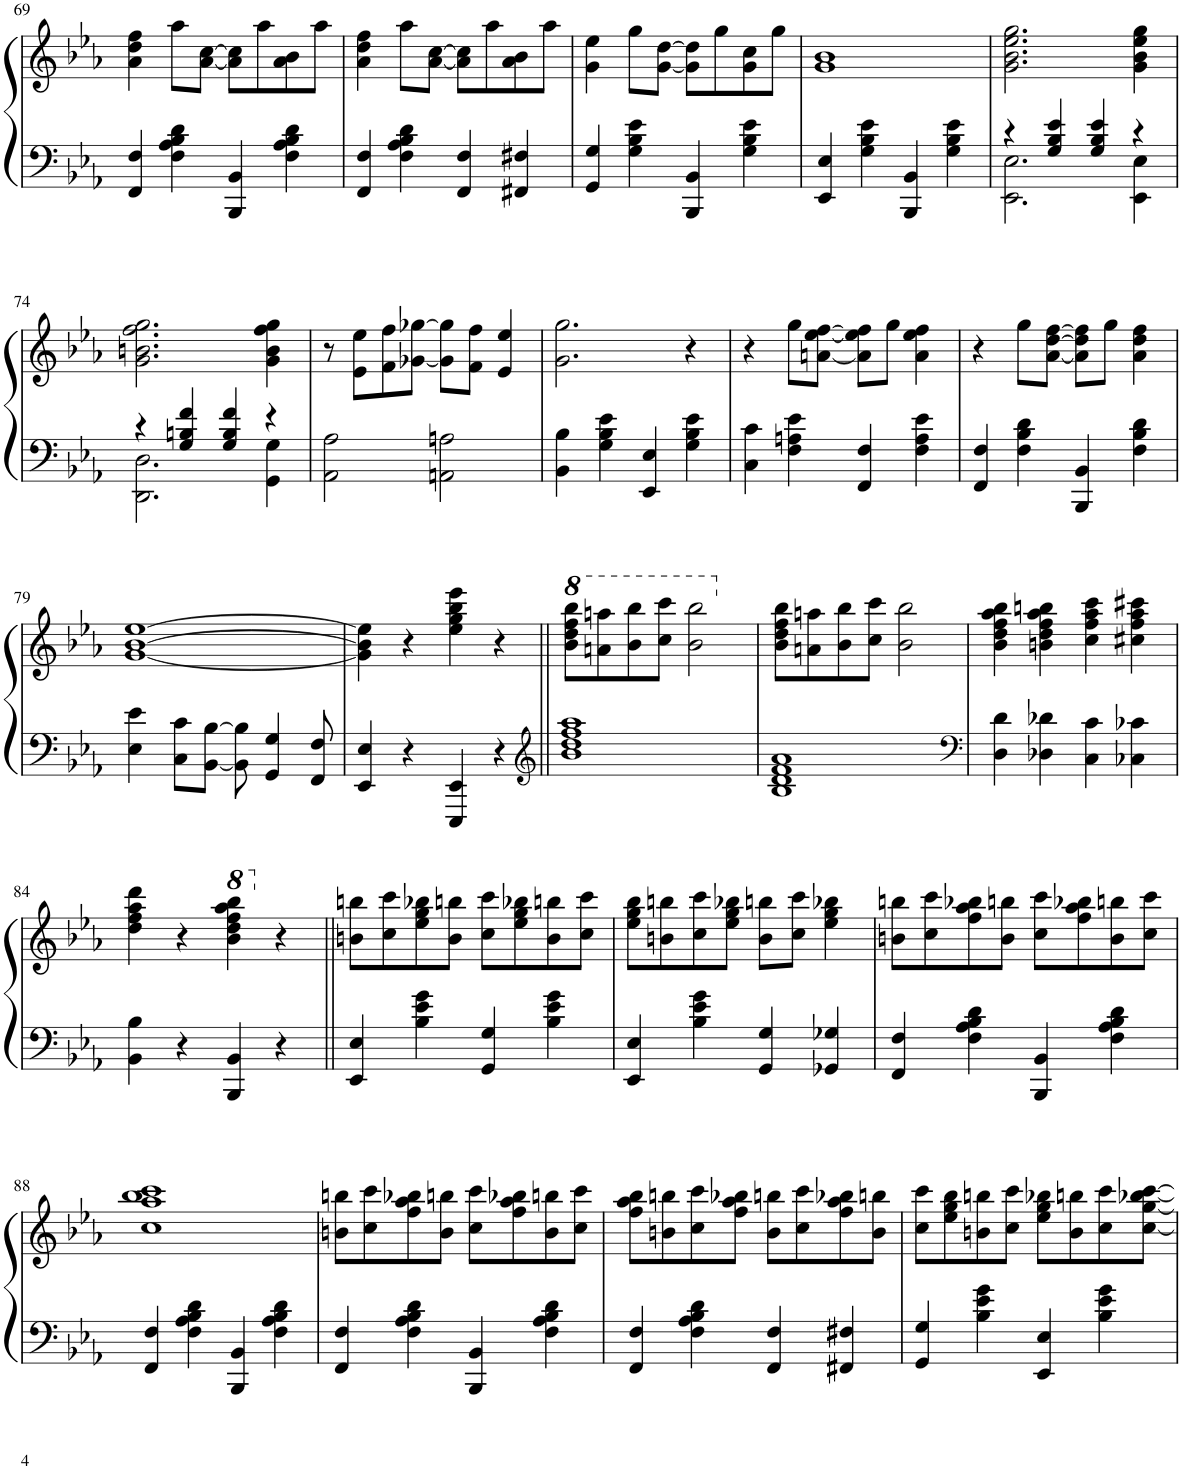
**kern	**kern
*part1	*part1
*staff2	*staff1
*I"Piano	*
*I'Pno.	*
!!LO:PB:g=z
*clefF4	*clefG2
*k[b-e-a-]	*k[b-e-a-]
*M2/2	*M2/2
*met(c|)	*met(c|)
=69	=69
4FF/ 4F/	4a-\ 4dd\ 4ff\
4F\ 4A-\ 4B-\ 4d\	8aa-\L
.	[8a-\ [8cc\J
4BBB-/ 4BB-/	8a-\] 8cc\]L
.	8aa-\
4F\ 4A-\ 4B-\ 4d\	8a-\ 8b-\
.	8aa-\J
=70	=70
4FF/ 4F/	4a-\ 4dd\ 4ff\
4F\ 4A-\ 4B-\ 4d\	8aa-\L
.	[8a-\ [8cc\J
4FF/ 4F/	8a-\] 8cc\]L
.	8aa-\
4FF#X/ 4F#X/	8a-\ 8b-\
.	8aa-\J
=71	=71
4GG/ 4G/	4g\ 4ee-\
4G\ 4B-\ 4e-\	8gg\L
.	[8g\ [8dd\J
4BBB-/ 4BB-/	8g\] 8dd\]L
.	8gg\
4G\ 4B-\ 4e-\	8g\ 8cc\
.	8gg\J
=72	=72
4EE-/ 4E-/	1g 1b-
4G\ 4B-\ 4e-\	.
4BBB-/ 4BB-/	.
4G\ 4B-\ 4e-\	.
=73	=73
*^	*
4r	2.EE-\ 2.E-\	2.g\ 2.b-\ 2.ee-\ 2.gg\
4G/ 4B-/ 4e-/	.	.
4G/ 4B-/ 4e-/	.	.
4r	4EE-\ 4E-\	4g\ 4b-\ 4ee-\ 4gg\
!!LO:LB:g=z
=74	=74	=74
4r	2.DD\ 2.D\	2.g\ 2.bn\ 2.ff\ 2.gg\
4G/ 4Bn/ 4f/	.	.
4G/ 4B/ 4f/	.	.
4r	4GG\ 4G\	4g\ 4b\ 4ff\ 4gg\
*v	*v	*
=75	=75
2AA-\ 2A-\	8r
.	8e-\ 8ee-\L
.	8f\ 8ff\
.	[8g-X\ [8gg-X\J
2AAn\ 2An\	8g-\] 8gg-\]L
.	8f\ 8ff\J
.	4e-/ 4ee-/
=76	=76
4BB-\ 4B-\	2.g\ 2.gg\
4G\ 4B-\ 4e-\	.
4EE-/ 4E-/	.
4G\ 4B-\ 4e-\	4r
=77	=77
4C\ 4c\	4r
4F\ 4An\ 4e-\	8gg\L
.	[8an\ [8ee-\ [8ff\J
4FF/ 4F/	8a\] 8ee-\] 8ff\]L
.	8gg\J
4F\ 4A\ 4e-\	4a\ 4ee-\ 4ff\
=78	=78
4FF/ 4F/	4r
4F\ 4B-\ 4d\	8gg\L
.	[8a-\ [8dd\ [8ff\J
4BBB-/ 4BB-/	8a-\] 8dd\] 8ff\]L
.	8gg\J
4F\ 4B-\ 4d\	4a-\ 4dd\ 4ff\
!!LO:LB:g=z
=79	=79
4E-\ 4e-\	[1g [1b- [1ee-
8C\ 8c\L	.
[8BB-\ [8B-\J	.
8BB-\] 8B-\]	.
4GG/ 4G/	.
8FF/ 8F/	.
=80	=80
4EE-/ 4E-/	4g\] 4b-\] 4ee-\]
4r	4r
4EEE-/ 4EE-/	4ee-\ 4gg\ 4bb-\ 4eee-\
4r	4r
=81||	=81||
*clefG2	*
*	*8va
1b- 1dd 1ff 1aa-	8bb-\ 8ddd\ 8fff\ 8bbb-\L
.	8aan\ 8aaan\
.	8bb-\ 8bbb-\
.	8ccc\ 8cccc\J
.	2bb-\ 2bbb-\
=82	=82
*	*X8va
1B- 1d 1f 1a-	8b-\ 8dd\ 8ff\ 8bb-\L
.	8an\ 8aan\
.	8b-\ 8bb-\
.	8cc\ 8ccc\J
.	2b-\ 2bb-\
=83	=83
*clefF4	*
4D\ 4d\	4b-\ 4dd\ 4ff\ 4aa-\ 4bb-\
4D-X\ 4d-X\	4bn\ 4dd\ 4ff\ 4aa-\ 4bbn\
4C\ 4c\	4cc\ 4ff\ 4aa-\ 4ccc\
4C-X\ 4c-X\	4cc#X\ 4ff\ 4aa-\ 4ccc#X\
!!LO:LB:g=z
=84	=84
4BB-\ 4B-\	4dd\ 4ff\ 4aa-\ 4ddd\
4r	4r
*	*8va
4BBB-/ 4BB-/	4bb-\ 4ddd\ 4fff\ 4aaa-\ 4bbb-\
*	*X8va
4r	4r
=85||	=85||
4EE-/ 4E-/	8bn\ 8bbn\L
.	8cc\ 8ccc\
4B-\ 4e-\ 4g\	8ee-\ 8gg\ 8bb-X\
.	8b\ 8bbn\J
4GG/ 4G/	8cc\ 8ccc\L
.	8ee-\ 8gg\ 8bb-X\
4B-\ 4e-\ 4g\	8b\ 8bbn\
.	8cc\ 8ccc\J
=86	=86
4EE-/ 4E-/	8ee-\ 8gg\ 8bb-\L
.	8bn\ 8bbn\
4B-\ 4e-\ 4g\	8cc\ 8ccc\
.	8ee-\ 8gg\ 8bb-X\J
4GG/ 4G/	8b\ 8bbn\L
.	8cc\ 8ccc\J
4GG-X/ 4G-X/	4ee-\ 4gg\ 4bb-X\
=87	=87
4FF/ 4F/	8bn\ 8bbn\L
.	8cc\ 8ccc\
4F\ 4A-\ 4B-\ 4d\	8ff\ 8aa-\ 8bb-X\
.	8b\ 8bbn\J
4BBB-/ 4BB-/	8cc\ 8ccc\L
.	8ff\ 8aa-\ 8bb-X\
4F\ 4A-\ 4B-\ 4d\	8b\ 8bbn\
.	8cc\ 8ccc\J
!!LO:LB:g=z
=88	=88
4FF/ 4F/	1cc 1aa- 1bb- 1ccc
4F\ 4A-\ 4B-\ 4d\	.
4BBB-/ 4BB-/	.
4F\ 4A-\ 4B-\ 4d\	.
=89	=89
4FF/ 4F/	8bn\ 8bbn\L
.	8cc\ 8ccc\
4F\ 4A-\ 4B-\ 4d\	8ff\ 8aa-\ 8bb-X\
.	8b\ 8bbn\J
4BBB-/ 4BB-/	8cc\ 8ccc\L
.	8ff\ 8aa-\ 8bb-X\
4F\ 4A-\ 4B-\ 4d\	8b\ 8bbn\
.	8cc\ 8ccc\J
=90	=90
4FF/ 4F/	8ff\ 8aa-\ 8bb-\L
.	8bn\ 8bbn\
4F\ 4A-\ 4B-\ 4d\	8cc\ 8ccc\
.	8ff\ 8aa-\ 8bb-X\J
4FF/ 4F/	8b\ 8bbn\L
.	8cc\ 8ccc\
4FF#X/ 4F#X/	8ff\ 8aa-\ 8bb-X\
.	8b\ 8bbn\J
=91	=91
4GG/ 4G/	8cc\ 8ccc\L
.	8ee-\ 8gg\ 8bb-\
4B-\ 4e-\ 4g\	8bn\ 8bbn\
.	8cc\ 8ccc\J
4EE-/ 4E-/	8ee-\ 8gg\ 8bb-X\L
.	8b\ 8bbn\
4B-\ 4e-\ 4g\	8cc\ 8ccc\
.	[8cc\ [<8gg\ [<8bb-X\ [8ccc\J
=	=
*-	*-
